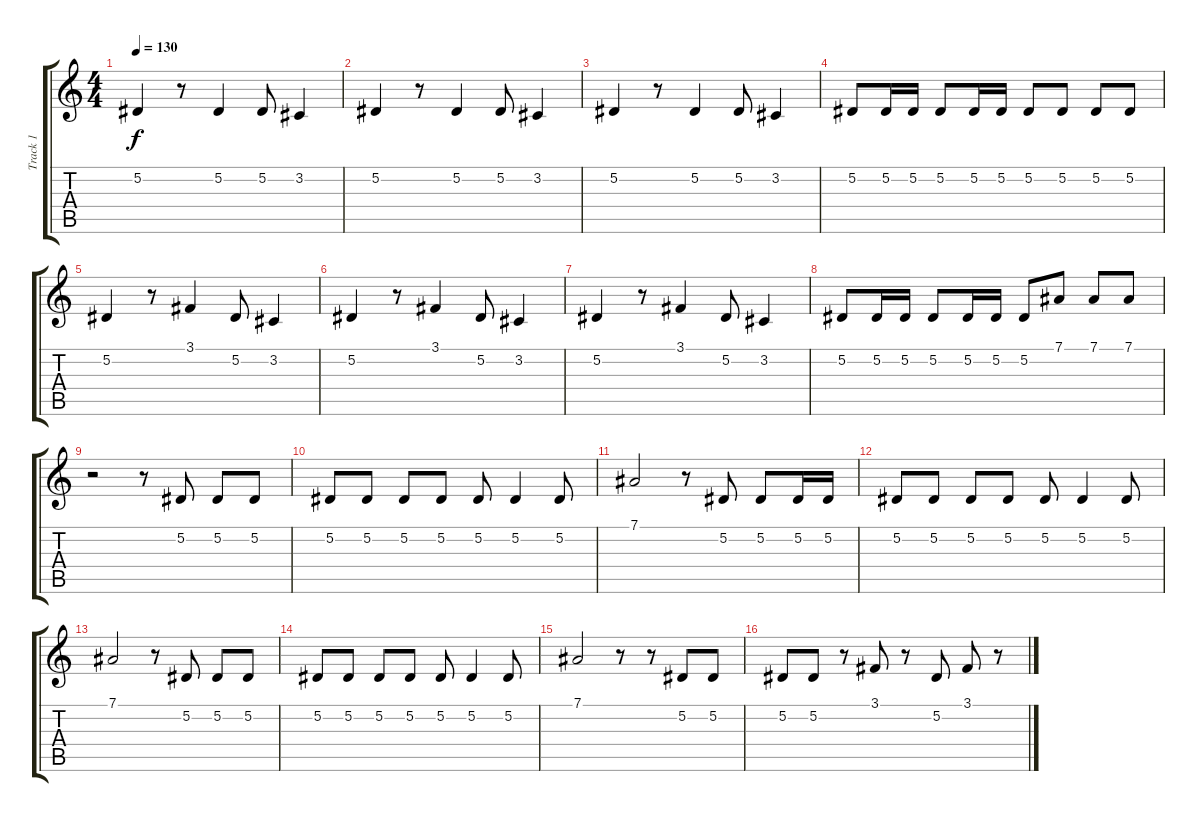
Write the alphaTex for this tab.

\track ("Track 1" "Track 1") {instrument cello}
\staff {score tabs}
\tuning (Eb4 Bb3 Gb3 Db3 Ab2 Eb2) {hide}
\ts (4 4)
\tempo 130
\clef g2
\ks c
5.2.4{dy f} r.8 5.2.4 5.2.8 3.2.4 |
5.2.4 r.8 5.2.4 5.2.8 3.2.4 |
5.2.4 r.8 5.2.4 5.2.8 3.2.4 |
5.2.8 5.2.16 5.2.16 5.2.8 5.2.16 5.2.16 5.2.8 5.2.8 5.2.8 5.2.8 |
5.2.4 r.8 3.1.4 5.2.8 3.2.4 |
5.2.4 r.8 3.1.4 5.2.8 3.2.4 |
5.2.4 r.8 3.1.4 5.2.8 3.2.4 |
5.2.8 5.2.16 5.2.16 5.2.8 5.2.16 5.2.16 5.2.8 7.1.8 7.1.8 7.1.8 |
r.2 r.8 5.2.8 5.2.8 5.2.8 |
5.2.8 5.2.8 5.2.8 5.2.8 5.2.8 5.2.4 5.2.8 |
7.1.2 r.8 5.2.8 5.2.8 5.2.16 5.2.16 |
5.2.8 5.2.8 5.2.8 5.2.8 5.2.8 5.2.4 5.2.8 |
7.1.2 r.8 5.2.8 5.2.8 5.2.8 |
5.2.8 5.2.8 5.2.8 5.2.8 5.2.8 5.2.4 5.2.8 |
7.1.2 r.8 r.8 5.2.8 5.2.8 |
5.2.8 5.2.8 r.8 3.1.8 r.8 5.2.8 3.1.8 r.8
